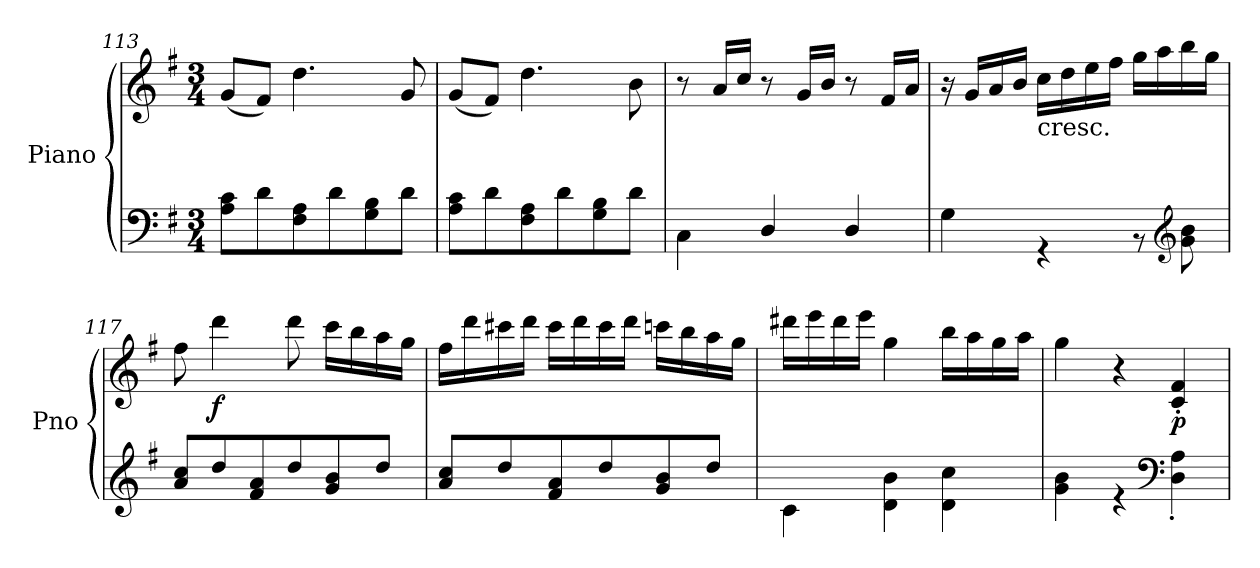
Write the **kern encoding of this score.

**kern	**kern	**dynam
*part1	*part1	*part1
*staff2	*staff1	*staff1/2
*I"Piano	*	*
*I'Pno	*	*
*clefF4	*clefG2	*
*k[f#]	*k[f#]	*
*M3/4	*M3/4	*
=113	=113	=113
*^	*	*
2.ryy	8A\ 8c\L	(<8g/L	.
.	8d\	8f#/J)	.
.	8F#\ 8A\	4.dd\	.
.	8d\	.	.
.	8G\ 8B\	.	.
.	8d\J	8g/	.
=114	=114	=114	=114
2.ryy	8A\ 8c\L	(<8g/L	.
.	8d\	8f#/J)	.
.	8F#\ 8A\	4.dd\	.
.	8d\	.	.
.	8G\ 8B\	.	.
.	8d\J	8b\	.
=115	=115	=115	=115
2.ryy	4C\	8r	.
.	.	16a/LL	.
.	.	16cc/JJ	.
.	4D/	8r	.
.	.	16g/LL	.
.	.	16b/JJ	.
.	4D/	8r	.
.	.	16f#/LL	.
.	.	16a/JJ	.
=116	=116	=116	=116
2.ryy	4G\	16r	.
.	.	16g/LL	.
.	.	16a/	.
.	.	16b/JJ	.
!	!	!LO:TX:b:t=cresc.	!
.	4r	16cc\LL	.
.	.	16dd\	.
.	.	16ee\	.
.	.	16ff#\JJ	.
.	8r	16gg\LL	.
.	.	16aa\	.
*clefG2	*	*	*
.	8g\ 8b\	16bb\	.
.	.	16gg\JJ	.
!!LO:LB:g=z
=117	=117	=117	=117
2.ryy	8a/ 8cc/L	8ff#\	.
!	!	!	!LO:DY:b
.	8dd/	4ddd\	f
.	8f#/ 8a/	.	.
.	8dd/	8ddd\	.
.	8g/ 8b/	16ccc\LL	.
.	.	16bb\	.
.	8dd/J	16aa\	.
.	.	16gg\JJ	.
=118	=118	=118	=118
2.ryy	8a/ 8cc/L	16ff#\LL	.
.	.	16ddd\	.
.	8dd/	16ccc#X\	.
.	.	16ddd\JJ	.
.	8f#/ 8a/	16ccc#\LL	.
.	.	16ddd\	.
.	8dd/	16ccc#\	.
.	.	16ddd\JJ	.
.	8g/ 8b/	16cccn\LL	.
.	.	16bb\	.
.	8dd/J	16aa\	.
.	.	16gg\JJ	.
=119	=119	=119	=119
2.ryy	4c\	16ddd#X\LL	.
.	.	16eee\	.
.	.	16ddd#\	.
.	.	16eee\JJ	.
.	4d\ 4b\	4gg\	.
.	4d\ 4cc\	16bb\LL	.
.	.	16aa\	.
.	.	16gg\	.
.	.	16aa\JJ	.
=120	=120	=120	=120
2.ryy	4g\ 4b\	4gg\	.
.	4r	4r	.
*clefF4	*	*	*
!	!	!	!LO:DY:b
.	4D\' 4A\'	4c/' 4f#/'	p
*v	*v	*	*
=	=	=
*-	*-	*-
